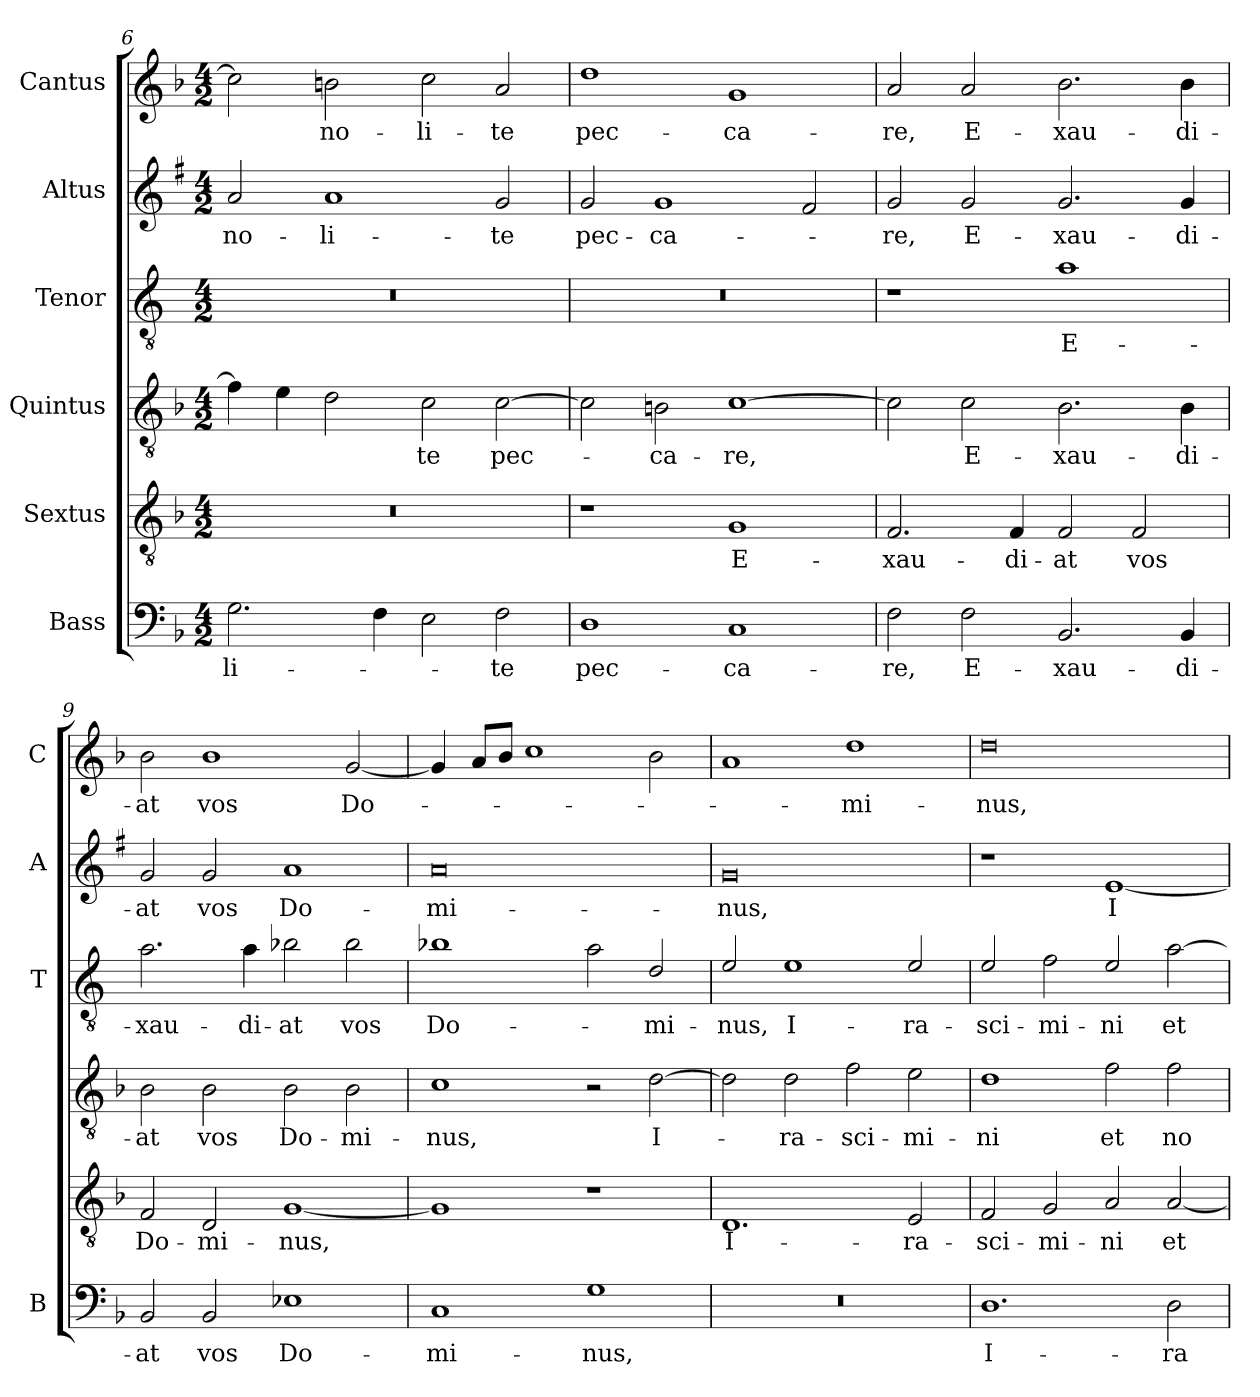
**kern	**text	**kern	**text	**kern	**text	**kern	**text	**kern	**text	**kern	**text
*part6	*part6	*part5	*part5	*part4	*part4	*part3	*part3	*part2	*part2	*part1	*part1
*staff6	*staff6	*staff5	*staff5	*staff4	*staff4	*staff3	*staff3	*staff2	*staff2	*staff1	*staff1
*I"Bass	*	*I"Sextus	*	*I"Quintus	*	*I"Tenor	*	*I"Altus	*	*I"Cantus	*
*I'B	*	*	*	*	*	*I'T	*	*I'A	*	*I'C	*
!!LO:LB:g=z
*clefF4	*	*clefGv2	*	*clefGv2	*	*clefGv2	*	*clefG2	*	*clefG2	*
*	*	*	*	*	*	*ITrd4c7	*	*ITrd1c2	*	*	*
*k[b-]	*	*k[b-]	*	*k[b-]	*	*k[b-]	*	*k[b-]	*	*k[b-]	*
*F:	*	*F:	*	*F:	*	*F:	*	*F:	*	*F:	*
*M4/2	*	*M4/2	*	*M4/2	*	*M4/2	*	*M4/2	*	*M4/2	*
=6	=6	=6	=6	=6	=6	=6	=6	=6	=6	=6	=6
!	!LO:LY:b	!	!	!	!	!	!	!	!LO:LY:b	!	!
2.G\	-li-	0r	.	4f\]	.	0r	.	2g/	no-	2cc\]	.
.	.	.	.	4e\	.	.	.	.	.	.	.
!	!	!	!	!	!	!	!	!	!LO:LY:b	!	!LO:LY:b
.	.	.	.	2d\	.	.	.	1g	-li-	2bn\	no-
4F\	.	.	.	.	.	.	.	.	.	.	.
!	!	!	!	!	!LO:LY:b	!	!	!	!	!	!LO:LY:b
2E\	.	.	.	2c\	-te	.	.	.	.	2cc\	-li-
!	!LO:LY:b	!	!	!	!LO:LY:b	!	!	!	!LO:LY:b	!	!LO:LY:b
2F\	-te	.	.	[2c\	pec-	.	.	2f/	-te	2a/	-te
=7	=7	=7	=7	=7	=7	=7	=7	=7	=7	=7	=7
!	!LO:LY:b	!	!	!	!	!	!	!	!LO:LY:b	!	!LO:LY:b
1D	pec-	1r	.	2c\]	.	0r	.	2f/	pec-	1dd	pec-
!	!	!	!	!	!LO:LY:b	!	!	!	!LO:LY:b	!	!
.	.	.	.	2Bn\	-ca-	.	.	1f	-ca-	.	.
!	!LO:LY:b	!	!LO:LY:b	!	!LO:LY:b	!	!	!	!	!	!LO:LY:b
1C	-ca-	1G	E-	[1c	-re,	.	.	.	.	1g	-ca-
.	.	.	.	.	.	.	.	2e/	.	.	.
=8	=8	=8	=8	=8	=8	=8	=8	=8	=8	=8	=8
!	!LO:LY:b	!	!LO:LY:b	!	!	!	!	!	!LO:LY:b	!	!LO:LY:b
2F\	-re,	2.F/	-xau-	2c\]	.	1r	.	2f/	-re,	2a/	-re,
!	!LO:LY:b	!	!	!	!LO:LY:b	!	!	!	!LO:LY:b	!	!LO:LY:b
2F\	E-	.	.	2c\	E-	.	.	2f/	E-	2a/	E-
!	!	!	!LO:LY:b	!	!	!	!	!	!	!	!
.	.	4F/	-di-	.	.	.	.	.	.	.	.
!	!LO:LY:b	!	!LO:LY:b	!	!LO:LY:b	!	!LO:LY:b	!	!LO:LY:b	!	!LO:LY:b
2.BB-/	-xau-	2F/	-at	2.B-\	-xau-	1d	E-	2.f/	-xau-	2.b-\	-xau-
!	!	!	!LO:LY:b	!	!	!	!	!	!	!	!
.	.	2F/	vos	.	.	.	.	.	.	.	.
!	!LO:LY:b	!	!	!	!LO:LY:b	!	!	!	!LO:LY:b	!	!LO:LY:b
4BB-/	-di-	.	.	4B-\	-di-	.	.	4f/	-di-	4b-\	-di-
=9	=9	=9	=9	=9	=9	=9	=9	=9	=9	=9	=9
!	!LO:LY:b	!	!LO:LY:b	!	!LO:LY:b	!	!LO:LY:b	!	!LO:LY:b	!	!LO:LY:b
2BB-/	-at	2F/	Do-	2B-\	-at	2.d\	-xau-	2f/	-at	2b-\	-at
!	!LO:LY:b	!	!LO:LY:b	!	!LO:LY:b	!	!	!	!LO:LY:b	!	!LO:LY:b
2BB-/	vos	2D/	-mi-	2B-\	vos	.	.	2f/	vos	1b-	vos
!	!	!	!	!	!	!	!LO:LY:b	!	!	!	!
.	.	.	.	.	.	4d\	-di-	.	.	.	.
!	!LO:LY:b	!	!LO:LY:b	!	!LO:LY:b	!	!LO:LY:b	!	!LO:LY:b	!	!
1E-X	Do-	[1G	-nus,	2B-\	Do-	2e-X\	-at	1g	Do-	.	.
!	!	!	!	!	!LO:LY:b	!	!LO:LY:b	!	!	!	!LO:LY:b
.	.	.	.	2B-\	-mi-	2e-\	vos	.	.	[2g/	Do-
=10	=10	=10	=10	=10	=10	=10	=10	=10	=10	=10	=10
!	!LO:LY:b	!	!	!	!LO:LY:b	!	!LO:LY:b	!	!LO:LY:b	!	!
1C	-mi-	1G]	.	1c	-nus,	1e-X	Do-	0g	-mi-	4g/]	.
.	.	.	.	.	.	.	.	.	.	8a/L	.
.	.	.	.	.	.	.	.	.	.	8b-/J	.
.	.	.	.	.	.	.	.	.	.	1cc	.
!	!LO:LY:b	!	!	!	!	!	!	!	!	!	!
1G	-nus,	1r	.	2r	.	2d\	.	.	.	.	.
!	!	!	!	!	!LO:LY:b	!	!LO:LY:b	!	!	!	!
.	.	.	.	[2d\	I-	2G/	-mi-	.	.	2b-\	.
!!LO:PB:g=z
=11	=11	=11	=11	=11	=11	=11	=11	=11	=11	=11	=11
!	!	!	!LO:LY:b	!	!	!	!LO:LY:b	!	!LO:LY:b	!	!
0r	.	1.D	I-	2d\]	.	2A/	-nus,	0f	-nus,	1a	.
!	!	!	!	!	!LO:LY:b	!	!LO:LY:b	!	!	!	!
.	.	.	.	2d\	-ra-	1A	I-	.	.	.	.
!	!	!	!	!	!LO:LY:b	!	!	!	!	!	!LO:LY:b
.	.	.	.	2f\	-sci-	.	.	.	.	1dd	-mi-
!	!	!	!LO:LY:b	!	!LO:LY:b	!	!LO:LY:b	!	!	!	!
.	.	2E/	-ra-	2e\	-mi-	2A/	-ra-	.	.	.	.
=12	=12	=12	=12	=12	=12	=12	=12	=12	=12	=12	=12
!	!LO:LY:b	!	!LO:LY:b	!	!LO:LY:b	!	!LO:LY:b	!	!	!	!LO:LY:b
1.D	I-	2F/	-sci-	1d	-ni	2A/	-sci-	1r	.	0dd	-nus,
!	!	!	!LO:LY:b	!	!	!	!LO:LY:b	!	!	!	!
.	.	2G/	-mi-	.	.	2B-\	-mi-	.	.	.	.
!	!	!	!LO:LY:b	!	!LO:LY:b	!	!LO:LY:b	!	!LO:LY:b	!	!
.	.	2A/	-ni	2f\	et	2A/	-ni	[1d	I-	.	.
!	!LO:LY:b	!	!LO:LY:b	!	!LO:LY:b	!	!LO:LY:b	!	!	!	!
2D\	-ra-	[2A/	et	2f\	no-	[2d\	et	.	.	.	.
=	=	=	=	=	=	=	=	=	=	=	=
*-	*-	*-	*-	*-	*-	*-	*-	*-	*-	*-	*-
